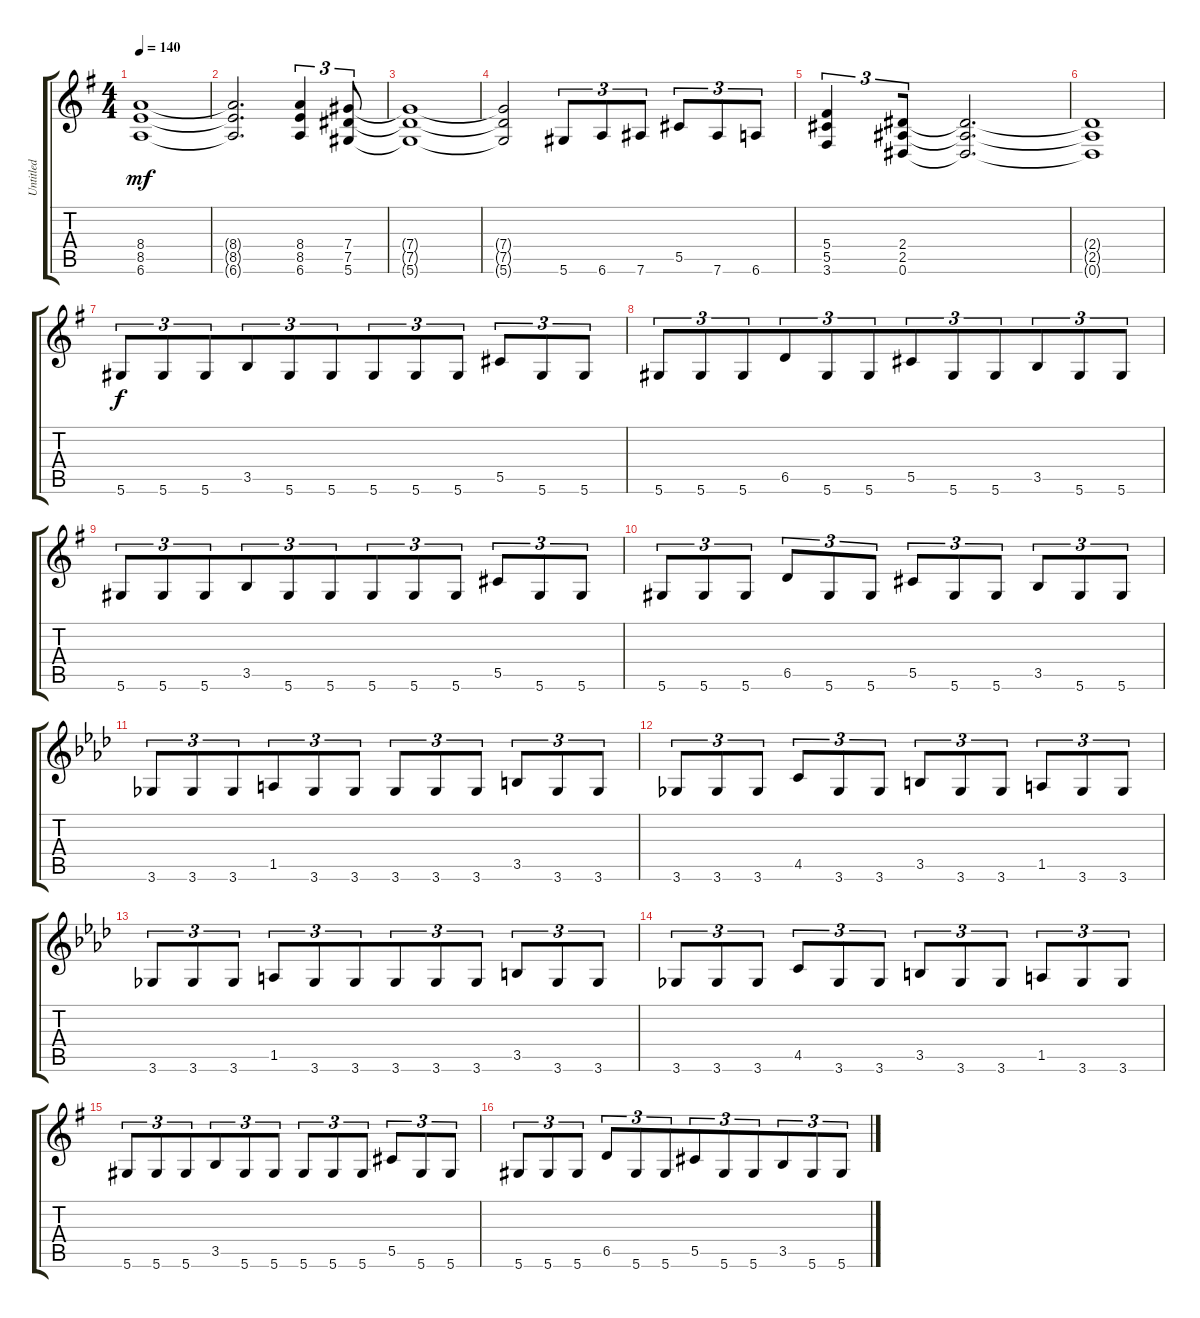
\track ("Untitled" "Untitled") {instrument distortionguitar}
\staff {score tabs}
\tuning (Eb4 Bb3 Gb3 Db3 Ab2 Eb2) {hide}
\ts (4 4)
\tempo 140
\clef g2
\ks g
(8.4{t} 8.5{t} 6.6{t}).1{dy mf} |
(8.4{t} 8.5{t} 6.6{t}).2{d} (8.4 8.5 6.6).4{tu (3 2)} (7.4 7.5 5.6).8{tu (3 2)} |
(7.4{t} 7.5{t} 5.6{t}).1 |
(7.4{t} 7.5{t} 5.6{t}).2 5.6.8{tu (3 2)} 6.6.8{tu (3 2) beam merge} 7.6.8{tu (3 2)} 5.5.8{tu (3 2) beam merge} 7.6.8{tu (3 2) beam merge} 6.6.8{tu (3 2)} |
(5.4 5.5 3.6).4{tu (3 2) beam merge} (2.4 2.5 0.6).8{tu (3 2)} (2.4{t} 2.5{t} 0.6{t}).2{d} |
(2.4{t} 2.5{t} 0.6{t}).1 |
5.6.8{tu (3 2) dy f beam merge} 5.6.8{tu (3 2)} 5.6.8{tu (3 2) beam merge} 3.5.8{tu (3 2) beam merge} 5.6.8{tu (3 2)} 5.6.8{tu (3 2) beam merge} 5.6.8{tu (3 2) beam merge} 5.6.8{tu (3 2) beam merge} 5.6.8{tu (3 2)} 5.5.8{tu (3 2) beam merge} 5.6.8{tu (3 2)} 5.6.8{tu (3 2)} |
5.6.8{tu (3 2) beam merge} 5.6.8{tu (3 2) beam merge} 5.6.8{tu (3 2) beam merge} 6.5.8{tu (3 2)} 5.6.8{tu (3 2) beam merge} 5.6.8{tu (3 2) beam merge} 5.5.8{tu (3 2)} 5.6.8{tu (3 2) beam merge} 5.6.8{tu (3 2) beam merge} 3.5.8{tu (3 2) beam merge} 5.6.8{tu (3 2) beam merge} 5.6.8{tu (3 2)} |
5.6.8{tu (3 2) beam merge} 5.6.8{tu (3 2)} 5.6.8{tu (3 2) beam merge} 3.5.8{tu (3 2) beam merge} 5.6.8{tu (3 2) beam merge} 5.6.8{tu (3 2) beam merge} 5.6.8{tu (3 2) beam merge} 5.6.8{tu (3 2) beam merge} 5.6.8{tu (3 2)} 5.5.8{tu (3 2) beam merge} 5.6.8{tu (3 2) beam merge} 5.6.8{tu (3 2)} |
5.6.8{tu (3 2) beam merge} 5.6.8{tu (3 2)} 5.6.8{tu (3 2)} 6.5.8{tu (3 2)} 5.6.8{tu (3 2)} 5.6.8{tu (3 2)} 5.5.8{tu (3 2)} 5.6.8{tu (3 2) beam merge} 5.6.8{tu (3 2)} 3.5.8{tu (3 2)} 5.6.8{tu (3 2)} 5.6.8{tu (3 2)} |
\ks ab
3.6.8{tu (3 2)} 3.6.8{tu (3 2) beam merge} 3.6.8{tu (3 2) beam merge} 1.5.8{tu (3 2) beam merge} 3.6.8{tu (3 2)} 3.6.8{tu (3 2)} 3.6.8{tu (3 2)} 3.6.8{tu (3 2)} 3.6.8{tu (3 2)} 3.5.8{tu (3 2)} 3.6.8{tu (3 2)} 3.6.8{tu (3 2)} |
3.6.8{tu (3 2) beam merge} 3.6.8{tu (3 2)} 3.6.8{tu (3 2)} 4.5.8{tu (3 2)} 3.6.8{tu (3 2)} 3.6.8{tu (3 2)} 3.5.8{tu (3 2) beam merge} 3.6.8{tu (3 2)} 3.6.8{tu (3 2)} 1.5.8{tu (3 2)} 3.6.8{tu (3 2)} 3.6.8{tu (3 2)} |
3.6.8{tu (3 2)} 3.6.8{tu (3 2)} 3.6.8{tu (3 2)} 1.5.8{tu (3 2)} 3.6.8{tu (3 2)} 3.6.8{tu (3 2) beam merge} 3.6.8{tu (3 2)} 3.6.8{tu (3 2)} 3.6.8{tu (3 2)} 3.5.8{tu (3 2)} 3.6.8{tu (3 2)} 3.6.8{tu (3 2)} |
3.6.8{tu (3 2)} 3.6.8{tu (3 2)} 3.6.8{tu (3 2)} 4.5.8{tu (3 2)} 3.6.8{tu (3 2)} 3.6.8{tu (3 2)} 3.5.8{tu (3 2)} 3.6.8{tu (3 2)} 3.6.8{tu (3 2)} 1.5.8{tu (3 2)} 3.6.8{tu (3 2)} 3.6.8{tu (3 2)} |
\ks g
5.6.8{tu (3 2) beam merge} 5.6.8{tu (3 2) beam merge} 5.6.8{tu (3 2) beam merge} 3.5.8{tu (3 2) beam merge} 5.6.8{tu (3 2)} 5.6.8{tu (3 2)} 5.6.8{tu (3 2) beam merge} 5.6.8{tu (3 2) beam merge} 5.6.8{tu (3 2)} 5.5.8{tu (3 2)} 5.6.8{tu (3 2) beam merge} 5.6.8{tu (3 2)} |
5.6.8{tu (3 2)} 5.6.8{tu (3 2)} 5.6.8{tu (3 2)} 6.5.8{tu (3 2) beam merge} 5.6.8{tu (3 2) beam merge} 5.6.8{tu (3 2) beam merge} 5.5.8{tu (3 2) beam merge} 5.6.8{tu (3 2)} 5.6.8{tu (3 2) beam merge} 3.5.8{tu (3 2)} 5.6.8{tu (3 2)} 5.6.8{tu (3 2)}
